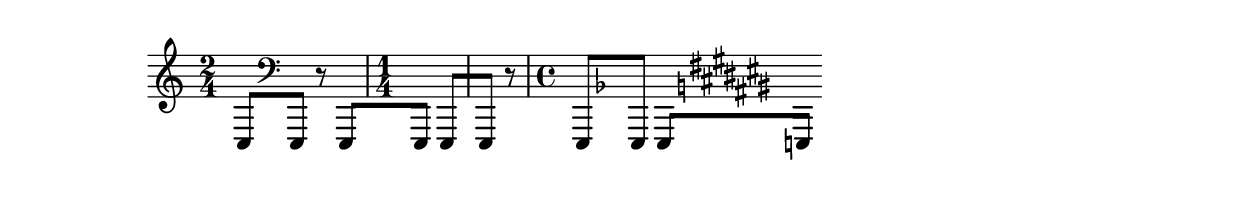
\header {
  texinfo = "Beams do not collide with clefs, key signatures, time
  signatures"
}

\layout {
  ragged-right = ##t
%  debug-beam-scoring = ##t
}

\version "2.16.0"

\relative {
  \time 2/4
  c8[ \clef "bass" e,, ]
  r8
  e8[ |
      \time 1/4
    e]
  e[
  e] r8
  \time 4/4

  e[
  \key f \major
  e]
  e[
  \key cis \major
  e]
  
}
